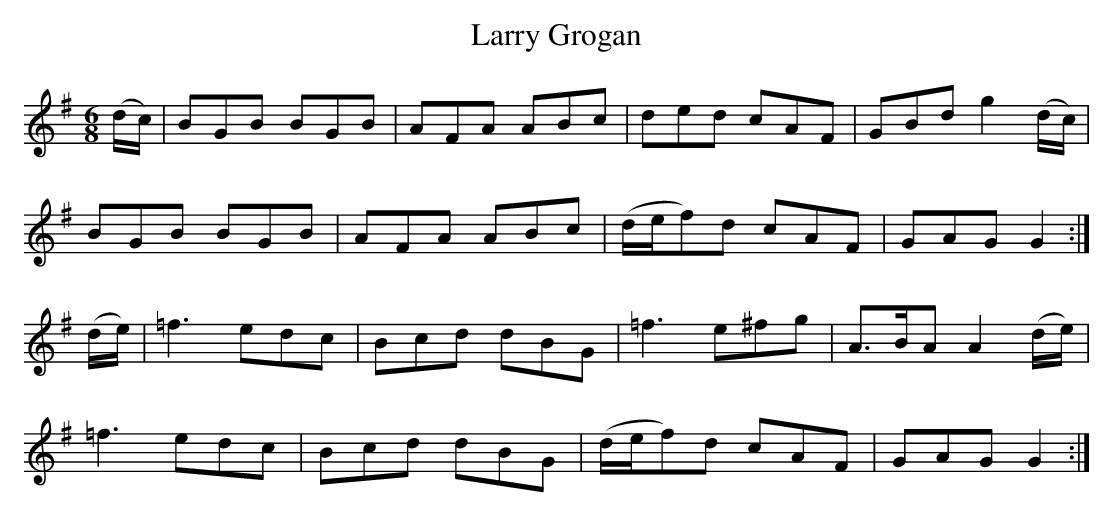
X:1
T: Larry Grogan
M: 6/8
L: 1/8
K: G
(d/c/)|BGB BGB|AFA ABc|ded cAF|GBd g2(d/c/)|
BGB BGB|AFA ABc|(d/e/f)d cAF|GAG G2:|
(d/e/)|=f3 edc|Bcd dBG|=f3 e^fg|A>BAA2 (d/e/)|
=f3 edc|Bcd dBG|(d/e/f)d cAF|GAG G2:|
